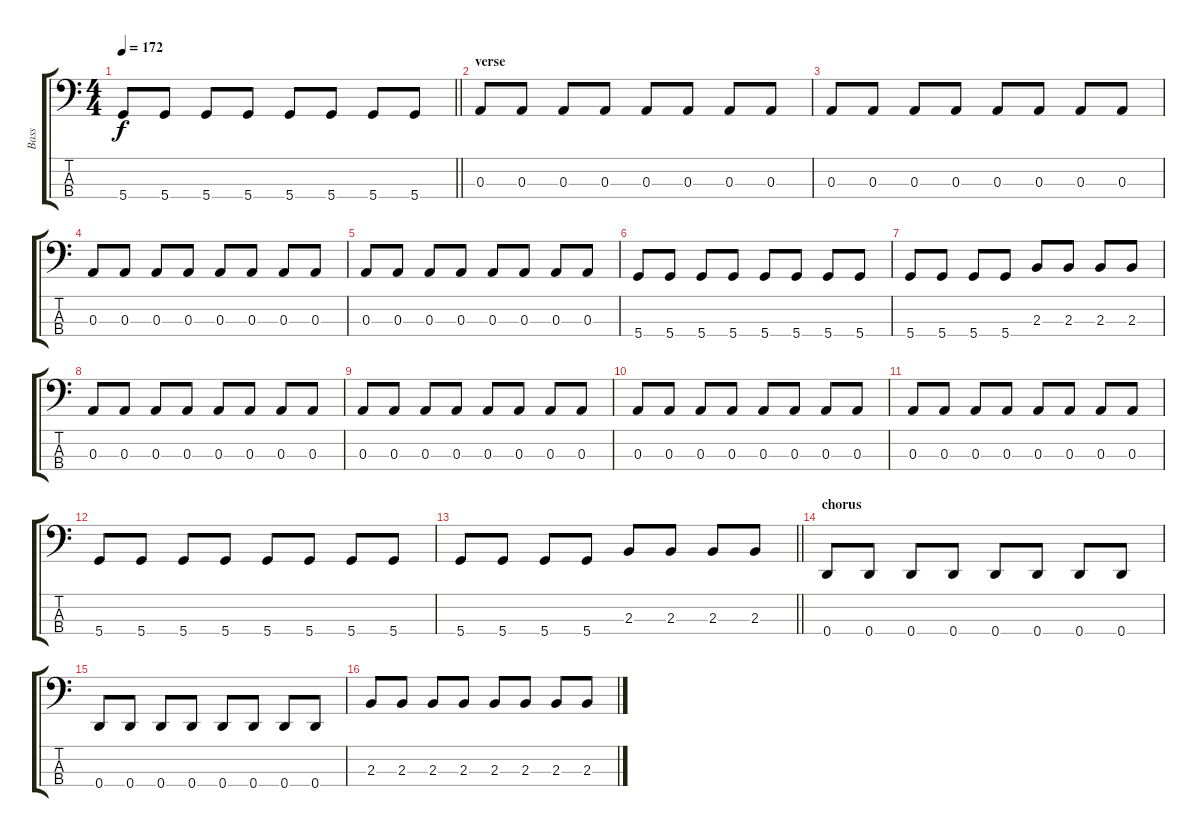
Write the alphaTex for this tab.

\track ("Bass" "Bass") {instrument electricbassfinger}
\staff {score tabs}
\tuning (G2 D2 A1 D1) {hide}
\ts (4 4)
\tempo 172
\clef f4
\barLineRight lightlight
\ks c
5.4.8{dy f} 5.4.8 5.4.8 5.4.8 5.4.8 5.4.8 5.4.8 5.4.8 |
\section ("" "verse")
0.3.8 0.3.8 0.3.8 0.3.8 0.3.8 0.3.8 0.3.8 0.3.8 |
0.3.8 0.3.8 0.3.8 0.3.8 0.3.8 0.3.8 0.3.8 0.3.8 |
0.3.8 0.3.8 0.3.8 0.3.8 0.3.8 0.3.8 0.3.8 0.3.8 |
0.3.8 0.3.8 0.3.8 0.3.8 0.3.8 0.3.8 0.3.8 0.3.8 |
5.4.8 5.4.8 5.4.8 5.4.8 5.4.8 5.4.8 5.4.8 5.4.8 |
5.4.8 5.4.8 5.4.8 5.4.8 2.3.8 2.3.8 2.3.8 2.3.8 |
0.3.8 0.3.8 0.3.8 0.3.8 0.3.8 0.3.8 0.3.8 0.3.8 |
0.3.8 0.3.8 0.3.8 0.3.8 0.3.8 0.3.8 0.3.8 0.3.8 |
0.3.8 0.3.8 0.3.8 0.3.8 0.3.8 0.3.8 0.3.8 0.3.8 |
0.3.8 0.3.8 0.3.8 0.3.8 0.3.8 0.3.8 0.3.8 0.3.8 |
5.4.8 5.4.8 5.4.8 5.4.8 5.4.8 5.4.8 5.4.8 5.4.8 |
\barLineRight lightlight
5.4.8 5.4.8 5.4.8 5.4.8 2.3.8 2.3.8 2.3.8 2.3.8 |
\section ("" "chorus")
0.4.8 0.4.8 0.4.8 0.4.8 0.4.8 0.4.8 0.4.8 0.4.8 |
0.4.8 0.4.8 0.4.8 0.4.8 0.4.8 0.4.8 0.4.8 0.4.8 |
2.3.8 2.3.8 2.3.8 2.3.8 2.3.8 2.3.8 2.3.8 2.3.8
